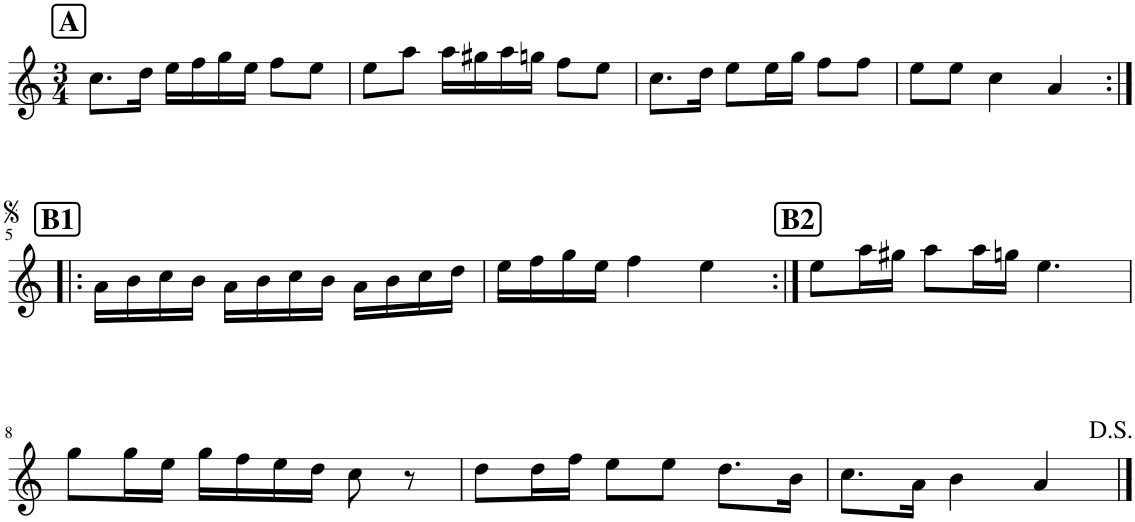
**kern
*part1
*staff1
*I"Piano
*I'Pno.
*clefG2
*k[]
*M3/4
!!LO:REH:place=s1:a:B:cj:fs=14:t=A
=1
8.cc\L
16dd\Jk
16ee\LL
16ff\
16gg\
16ee\JJ
8ff\L
8ee\J
=2
8ee\L
8aa\J
16aa\LL
16gg#X\
16aa\
16ggn\JJ
8ff\L
8ee\J
=3
8.cc\L
16dd\Jk
8ee\L
16ee\L
16gg\JJ
8ff\L
8ff\J
=4
8ee\L
8ee\J
4cc\
4a/
!!LO:LB:g=z
!!LO:REH:place=s1:a:B:cj:fs=14:t=B1
=5:|!|:
16a\LL
16b\
16cc\
16b\JJ
16a\LL
16b\
16cc\
16b\JJ
16a\LL
16b\
16cc\
16dd\JJ
=6
16ee\LL
16ff\
16gg\
16ee\JJ
4ff\
4ee\
!!LO:REH:place=s1:a:B:cj:fs=14:t=B2
=7:|!
8ee\L
16aa\L
16gg#X\JJ
8aa\L
16aa\L
16ggn\JJ
[4ee\
!!LO:LB:g=z
=8
8gg\L
8ee\]
16gg\L
16ee\JJ
16gg\LL
16ff\
16ee\
16dd\JJ
8cc\
8r
=9
8dd\L
16dd\L
16ff\JJ
8ee\L
8ee\J
8.dd\L
16b\Jk
=10
8.cc\L
16a\Jk
4b\
4a/
==
*-
